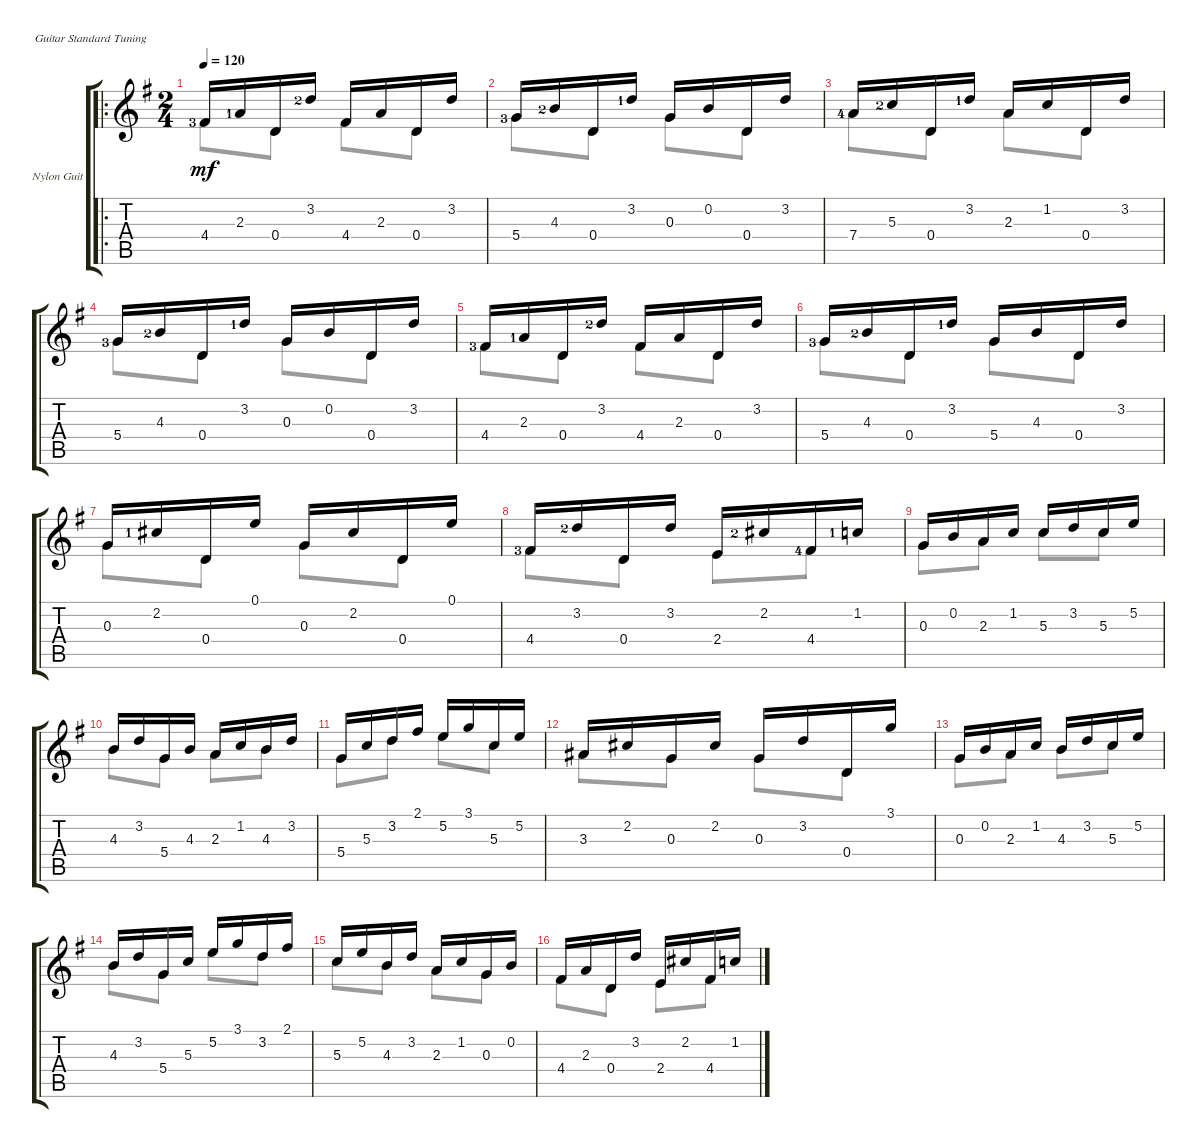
\defaultSystemsLayout 4
\bracketExtendMode groupsimilarinstruments
\firstSystemTrackNameOrientation horizontal
\otherSystemsTrackNameOrientation horizontal
\track ("Nylon Guitar" "Nylon Guit") {instrument acousticguitarsteel}
\staff {score tabs}
\tuning (E4 B3 G3 D3 A2 E2)
\voice
\ro
\ts (2 4)
\tempo 120
\clef g2
\ks eminor
4.4{lf 4}.16{dy mf} 2.3{lf 2}.16 0.4.16 3.2{lf 3}.16 4.4.16 2.3.16 0.4.16 3.2.16 |
5.4{lf 4}.16 4.3{lf 3}.16 0.4.16 3.2{lf 2}.16 0.3.16 0.2.16 0.4.16 3.2.16 |
7.4{lf 5}.16 5.3{lf 3}.16 0.4.16 3.2{lf 2}.16 2.3.16 1.2.16 0.4.16 3.2.16 |
5.4{lf 4}.16 4.3{lf 3}.16 0.4.16 3.2{lf 2}.16 0.3.16 0.2.16 0.4.16 3.2.16 |
4.4{lf 4}.16 2.3{lf 2}.16 0.4.16 3.2{lf 3}.16 4.4.16 2.3.16 0.4.16 3.2.16 |
5.4{lf 4}.16 4.3{lf 3}.16 0.4.16 3.2{lf 2}.16 5.4.16 4.3.16 0.4.16 3.2.16 |
0.3.16 2.2{lf 2}.16 0.4.16 0.1.16 0.3.16 2.2.16 0.4.16 0.1.16 |
4.4{lf 4}.16 3.2{lf 3}.16 0.4.16 3.2.16 2.4.16 2.2{lf 3}.16 4.4{lf 5}.16 1.2{lf 2}.16 |
0.3.16 0.2.16 2.3.16 1.2.16 5.3.16 3.2.16 5.3.16 5.2.16 |
4.3.16 3.2.16 5.4.16 4.3.16 2.3.16 1.2.16 4.3.16 3.2.16 |
5.4.16 5.3.16 3.2.16 2.1.16 5.2.16 3.1.16 5.3.16 5.2.16 |
3.3.16 2.2.16 0.3.16 2.2.16 0.3.16 3.2.16 0.4.16 3.1.16 |
0.3.16 0.2.16 2.3.16 1.2.16 4.3.16 3.2.16 5.3.16 5.2.16 |
4.3.16 3.2.16 5.4.16 5.3.16 5.2.16 3.1.16 3.2.16 2.1.16 |
5.3.16 5.2.16 4.3.16 3.2.16 2.3.16 1.2.16 0.3.16 0.2.16 |
4.4.16 2.3.16 0.4.16 3.2.16 2.4.16 2.2.16 4.4.16 1.2.16
\voice
\clef g2
\ottava regular
\simile none
\ks eminor
4.4{lf 4}.8{dy mf} 0.4.8 4.4.8 0.4.8 |
5.4{lf 4}.8 0.4.8 0.3.8 0.4.8 |
7.4{lf 5}.8 0.4.8 2.3.8 0.4.8 |
5.4{lf 4}.8 0.4.8 0.3.8 0.4.8 |
4.4{lf 4}.8 0.4.8 4.4.8 0.4.8 |
5.4{lf 4}.8 0.4.8 5.4.8 0.4.8 |
0.3.8 0.4.8 0.3.8 0.4.8 |
4.4{lf 4}.8 0.4.8 2.4.8 4.4{lf 5}.8 |
0.3.8 2.3.8 5.3.8 5.3.8 |
4.3.8 5.4.8 2.3.8 4.3.8 |
5.4.8 3.2.8 5.2.8 5.3.8 |
3.3.8 0.3.8 0.3.8 0.4.8 |
0.3.8 2.3.8 4.3.8 5.3.8 |
4.3.8 5.4.8 5.2.8 3.2.8 |
5.3.8 4.3.8 2.3.8 0.3.8 |
4.4.8 0.4.8 2.4.8 4.4.8
